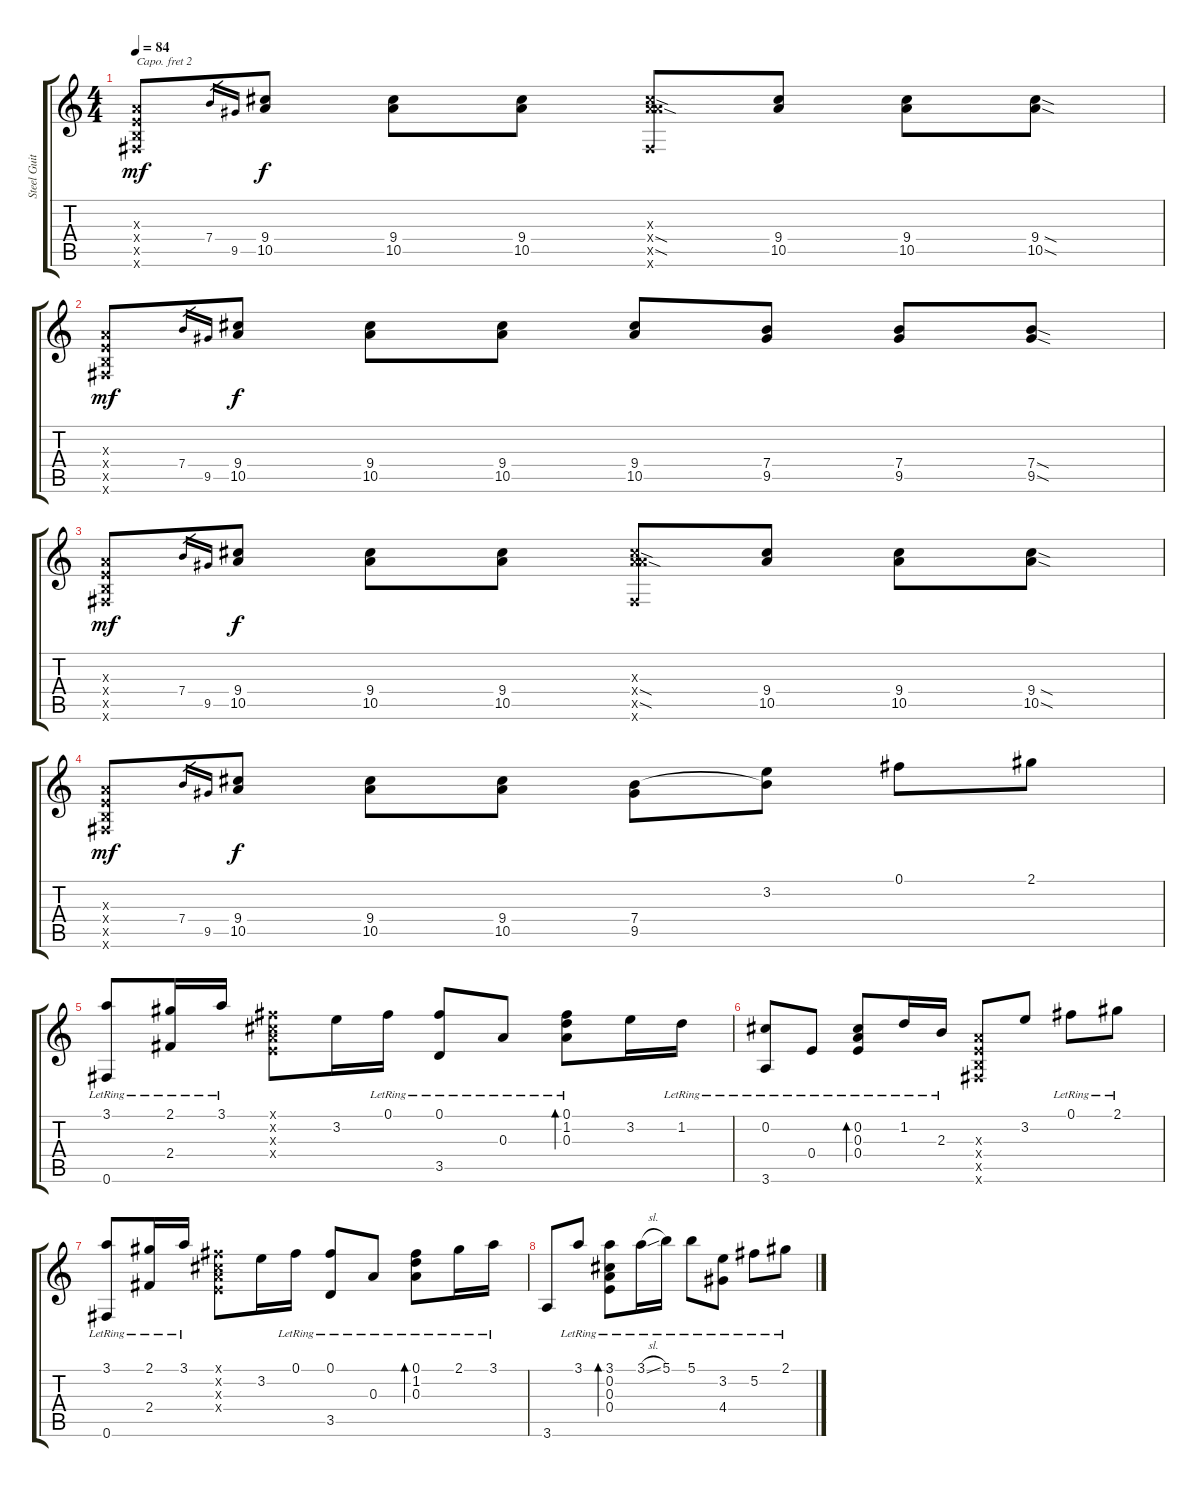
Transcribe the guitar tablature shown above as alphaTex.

\track ("Steel Guitar" "Steel Guit") {instrument acousticguitarsteel}
\staff {score tabs}
\capo 2
\tuning (E4 B3 G3 D3 A2 E2) {hide}
\ts (4 4)
\tempo 84
\clef g2
\ks c
(0.3{x} 0.4{x} 0.5{x} 0.6{x}).8{dy mf} 7.4.16{gr} 9.5.16{gr} (9.4 10.5).8{dy f} (9.4 10.5).8 (9.4 10.5).8 (0.3{x} 9.4{sod x} 10.5{sod x} 0.6{x}).8 (9.4 10.5).8 (9.4 10.5).8 (9.4{sod} 10.5{sod}).8 |
(0.3{x} 0.4{x} 0.5{x} 0.6{x}).8{dy mf} 7.4.16{gr} 9.5.16{gr} (9.4 10.5).8{dy f} (9.4 10.5).8 (9.4 10.5).8 (9.4 10.5).8 (7.4 9.5).8 (7.4 9.5).8 (7.4{sod} 9.5{sod}).8 |
(0.3{x} 0.4{x} 0.5{x} 0.6{x}).8{dy mf} 7.4.16{gr} 9.5.16{gr} (9.4 10.5).8{dy f} (9.4 10.5).8 (9.4 10.5).8 (0.3{x} 9.4{sod x} 10.5{sod x} 0.6{x}).8 (9.4 10.5).8 (9.4 10.5).8 (9.4{sod} 10.5{sod}).8 |
(0.3{x} 0.4{x} 0.5{x} 0.6{x}).8{dy mf} 7.4.16{gr} 9.5.16{gr} (9.4 10.5).8{dy f} (9.4 10.5).8 (9.4 10.5).8 (7.4 9.5).8 (3.2 7.4{t}).8 0.1.8 2.1.8 |
(3.1{lr} 0.6{lr}).8 (2.1{lr} 2.4{lr}).16 3.1{lr}.16 (0.1{x} 0.2{x} 0.3{x} 0.4{x}).8 3.2.16 0.1{lr}.16 (0.1{lr} 3.5).8 0.3{lr}.8 (0.1{lr} 1.2{lr} 0.3{lr}).8{bd 60} 3.2.16 1.2{lr}.16 |
(0.2{lr} 3.6).8 0.4{lr}.8 (0.2{lr} 0.3{lr} 0.4{lr}).8{bd 60} 1.2{lr}.16 2.3{lr}.16 (0.3{x} 0.4{x} 0.5{x} 0.6{x}).8 3.2.8 0.1{lr}.8 2.1{lr}.8 |
(3.1{lr} 0.6{lr}).8 (2.1{lr} 2.4{lr}).16 3.1{lr}.16 (0.1{x} 0.2{x} 0.3{x} 0.4{x}).8 3.2.16 0.1{lr}.16 (0.1{lr} 3.5).8 0.3{lr}.8 (0.1{lr} 1.2{lr} 0.3{lr}).8{bd 60} 2.1{lr}.16 3.1{lr}.16 |
3.6.8 3.1{lr}.8 (3.1{lr} 0.2{lr} 0.3{lr} 0.4{lr}).8{bd 60} 3.1{sl lr}.16 5.1{lr}.16 5.1{lr}.8 (3.2{lr} 4.4{lr}).8 5.2{lr}.8 2.1{lr}.8
